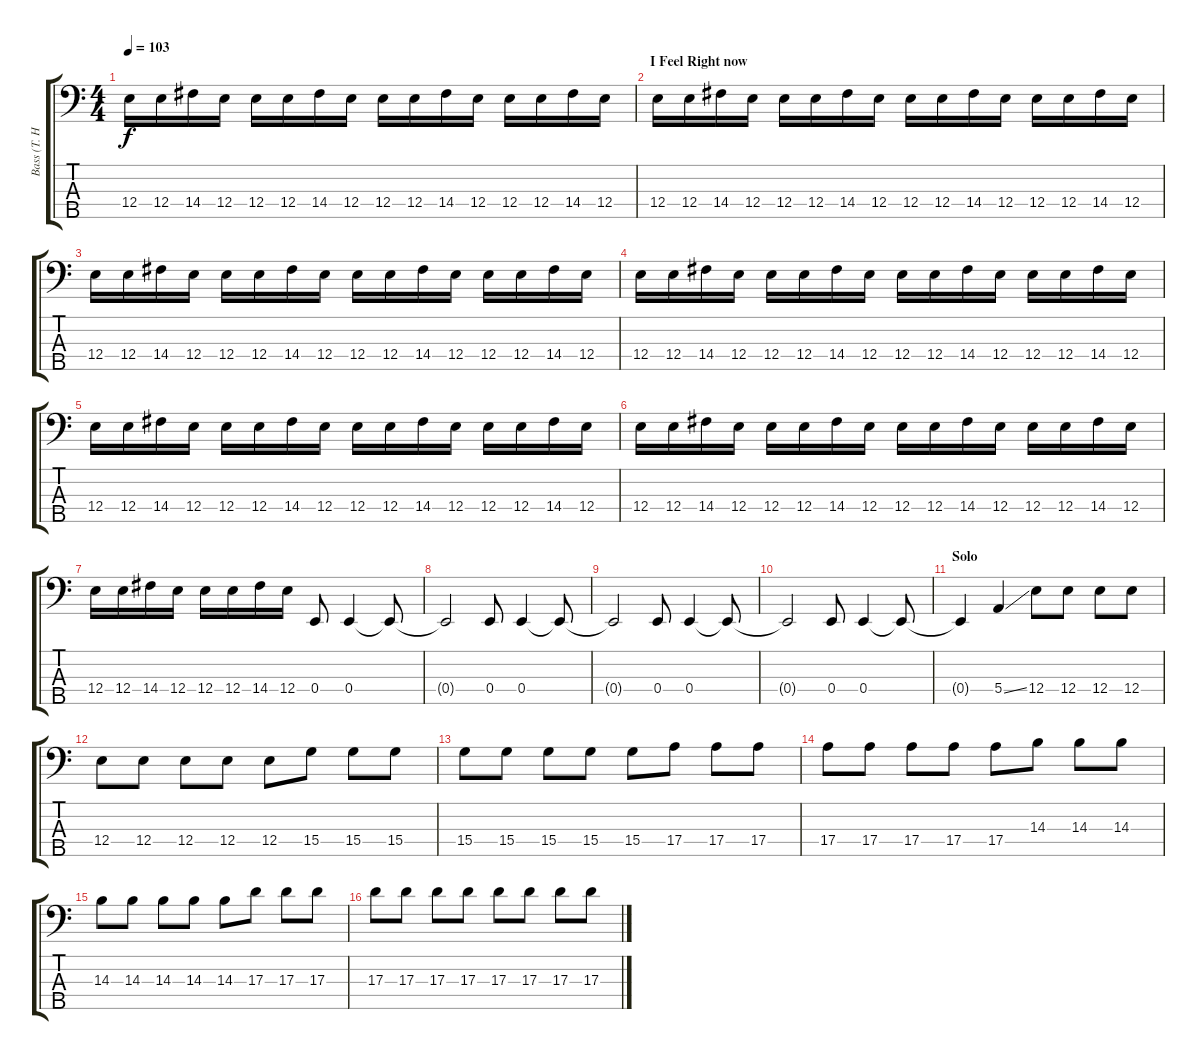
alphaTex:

\track ("Bass (T. Hamilton)" "Bass (T. H") {instrument electricbassfinger}
\staff {score tabs}
\tuning (G2 D2 A1 E1 B0) {hide}
\ts (4 4)
\tempo 103
\clef f4
\ks c
12.4.16{dy f} 12.4.16 14.4.16 12.4.16 12.4.16 12.4.16 14.4.16 12.4.16 12.4.16 12.4.16 14.4.16 12.4.16 12.4.16 12.4.16 14.4.16 12.4.16 |
\section ("" "I Feel Right now")
12.4.16 12.4.16 14.4.16 12.4.16 12.4.16 12.4.16 14.4.16 12.4.16 12.4.16 12.4.16 14.4.16 12.4.16 12.4.16 12.4.16 14.4.16 12.4.16 |
12.4.16 12.4.16 14.4.16 12.4.16 12.4.16 12.4.16 14.4.16 12.4.16 12.4.16 12.4.16 14.4.16 12.4.16 12.4.16 12.4.16 14.4.16 12.4.16 |
12.4.16 12.4.16 14.4.16 12.4.16 12.4.16 12.4.16 14.4.16 12.4.16 12.4.16 12.4.16 14.4.16 12.4.16 12.4.16 12.4.16 14.4.16 12.4.16 |
12.4.16 12.4.16 14.4.16 12.4.16 12.4.16 12.4.16 14.4.16 12.4.16 12.4.16 12.4.16 14.4.16 12.4.16 12.4.16 12.4.16 14.4.16 12.4.16 |
12.4.16 12.4.16 14.4.16 12.4.16 12.4.16 12.4.16 14.4.16 12.4.16 12.4.16 12.4.16 14.4.16 12.4.16 12.4.16 12.4.16 14.4.16 12.4.16 |
12.4.16 12.4.16 14.4.16 12.4.16 12.4.16 12.4.16 14.4.16 12.4.16 0.4.8 0.4.4 0.4{t}.8 |
0.4{t}.2 0.4.8 0.4.4 0.4{t}.8 |
0.4{t}.2 0.4.8 0.4.4 0.4{t}.8 |
0.4{t}.2 0.4.8 0.4.4 0.4{t}.8 |
\section ("" "Solo")
0.4{t}.4 5.4{ss}.4 12.4.8 12.4.8 12.4.8 12.4.8 |
12.4.8 12.4.8 12.4.8 12.4.8 12.4.8 15.4.8 15.4.8 15.4.8 |
15.4.8 15.4.8 15.4.8 15.4.8 15.4.8 17.4.8 17.4.8 17.4.8 |
17.4.8 17.4.8 17.4.8 17.4.8 17.4.8 14.3.8 14.3.8 14.3.8 |
14.3.8 14.3.8 14.3.8 14.3.8 14.3.8 17.3.8 17.3.8 17.3.8 |
17.3.8 17.3.8 17.3.8 17.3.8 17.3.8 17.3.8 17.3.8 17.3.8
